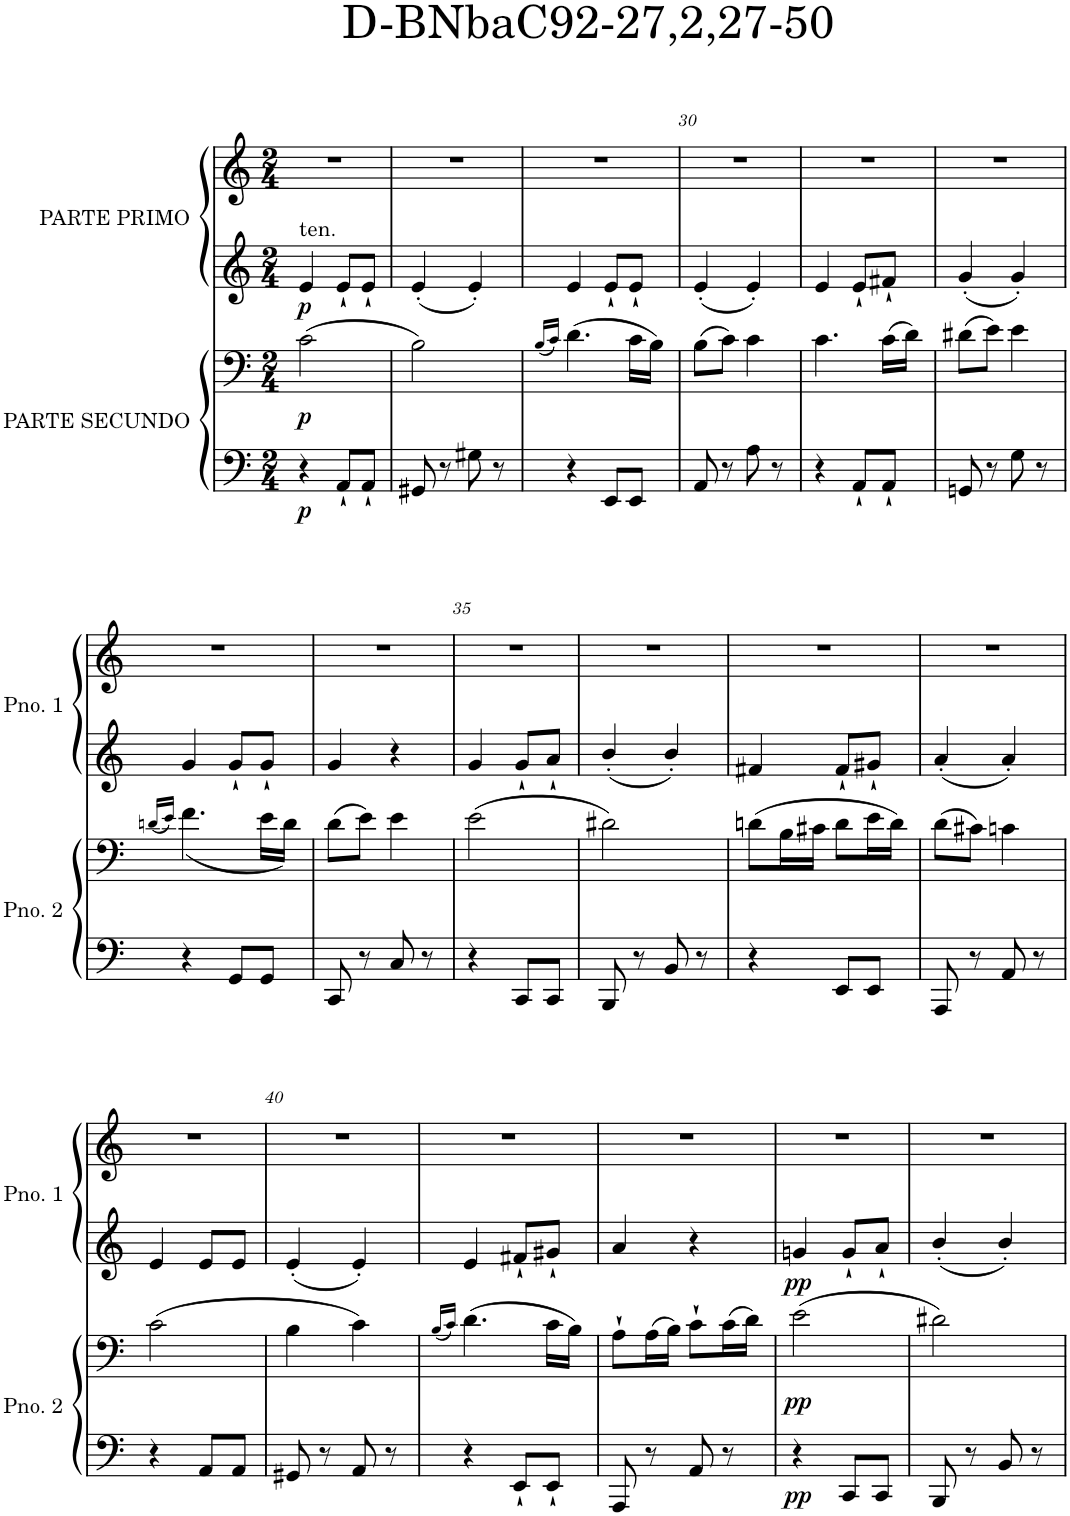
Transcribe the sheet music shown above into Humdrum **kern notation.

**kern	**kern	**dynam	**kern	**kern	**dynam
*part2	*part2	*part2	*part1	*part1	*part1
*staff4	*staff3	*staff3/4	*staff2	*staff1	*staff1/2
*I"PARTE SECUNDO	*	*	*I"PARTE PRIMO	*	*
*I'Pno. 2	*	*	*	*	*
*clefF4	*clefF4	*	*clefG2	*clefG2	*
*k[]	*k[]	*	*k[]	*k[]	*
*M2/4	*M2/4	*	*M2/4	*M2/4	*
=1	=1	=1	=1	=1	=1
!	!	!	!LO:TX:a:t=ten.	!	!
!	!	!LO:DY:b=2	!	!	!
!	!	!LO:DY:n=1:b	!	!	!LO:DY:b=2
4r	(2c\	p p	4e/	2r	p
8AA`/L	.	.	8e`/L	.	.
8AA`/J	.	.	8e`/J	.	.
=28	=28	=28	=28	=28	=28
8GG#X/	2B\)	.	4e'/	2r	.
8r	.	.	.	.	.
8G#X\	.	.	4e'/	.	.
8r	.	.	.	.	.
=29	=29	=29	=29	=29	=29
.	(16qB/LL	.	.	.	.
.	16qc/JJ)	.	.	.	.
4r	(4.d\	.	4e/	2r	.
8EE/L	.	.	8e`/L	.	.
8EE/J	16c\LL	.	8e`/J	.	.
.	16B\JJ)	.	.	.	.
=30	=30	=30	=30	=30	=30
8AA/	(8B\L	.	4e'/	2r	.
8r	8c\J)	.	.	.	.
8A\	4c\	.	4e'/	.	.
8r	.	.	.	.	.
=31	=31	=31	=31	=31	=31
4r	4.c\	.	4e/	2r	.
8AA`/L	.	.	8e`/L	.	.
8AA`/J	(16c\LL	.	8f#X`/J	.	.
.	16d\JJ)	.	.	.	.
=32	=32	=32	=32	=32	=32
8GGn/	(8d#X\L	.	4g'/	2r	.
8r	8e\J)	.	.	.	.
8G\	4e\	.	4g'/	.	.
8r	.	.	.	.	.
!!LO:LB:g=z
=33	=33	=33	=33	=33	=33
.	(16qdn/LL	.	.	.	.
.	16qe/JJ)	.	.	.	.
4r	(<4.f\	.	4g/	2r	.
8GG/L	.	.	8g`/L	.	.
8GG/J	16e\LL	.	8g`/J	.	.
.	16d\JJ)	.	.	.	.
=34	=34	=34	=34	=34	=34
8CC/	(8d\L	.	4g/	2r	.
8r	8e\J)	.	.	.	.
8C/	4e\	.	4r	.	.
8r	.	.	.	.	.
=35	=35	=35	=35	=35	=35
4r	(2e\	.	4g/	2r	.
8CC/L	.	.	8g`/L	.	.
8CC/J	.	.	8a`/J	.	.
=36	=36	=36	=36	=36	=36
8BBB/	2d#X\)	.	4b'/	2r	.
8r	.	.	.	.	.
8BB/	.	.	4b'/	.	.
8r	.	.	.	.	.
=37	=37	=37	=37	=37	=37
4r	(8dn\L	.	4f#X/	2r	.
.	16B\L	.	.	.	.
.	16c#X\JJ	.	.	.	.
8EE/L	8d\L	.	8f#`/L	.	.
8EE/J	16e\L	.	8g#X`/J	.	.
.	16d\JJ)	.	.	.	.
=38	=38	=38	=38	=38	=38
8AAA/	(8d\L	.	4a'/	2r	.
8r	8c#X\J)	.	.	.	.
8AA/	4cn\	.	4a'/	.	.
8r	.	.	.	.	.
!!LO:LB:g=z
=39	=39	=39	=39	=39	=39
4r	(2c\	.	4e/	2r	.
8AA/L	.	.	8e/L	.	.
8AA/J	.	.	8e/J	.	.
=40	=40	=40	=40	=40	=40
8GG#X/	4B\	.	4e'/	2r	.
8r	.	.	.	.	.
8AA/	4c\)	.	4e'/	.	.
8r	.	.	.	.	.
=41	=41	=41	=41	=41	=41
.	(16qB/LL	.	.	.	.
.	16qc/JJ)	.	.	.	.
4r	(4.d\	.	4e/	2r	.
8EE`/L	.	.	8f#X`/L	.	.
8EE`/J	16c\LL	.	8g#X`/J	.	.
.	16B\JJ)	.	.	.	.
=42	=42	=42	=42	=42	=42
8AAA/	8A`\L	.	4a/	2r	.
8r	(16A\L	.	.	.	.
.	16B\JJ)	.	.	.	.
8AA/	8c`\L	.	4r	.	.
8r	(16c\L	.	.	.	.
.	16d\JJ)	.	.	.	.
=43	=43	=43	=43	=43	=43
!	!	!LO:DY:b=2	!	!	!
!	!	!LO:DY:n=1:b	!	!	!LO:DY:b=2
4r	(2e\	pp pp	4gn/	2r	pp
8CC/L	.	.	8g`/L	.	.
8CC/J	.	.	8a`/J	.	.
=44	=44	=44	=44	=44	=44
8BBB/	2d#X\)	.	4b'/	2r	.
8r	.	.	.	.	.
8BB/	.	.	4b'/	.	.
8r	.	.	.	.	.
=	=	=	=	=	=
*-	*-	*-	*-	*-	*-
